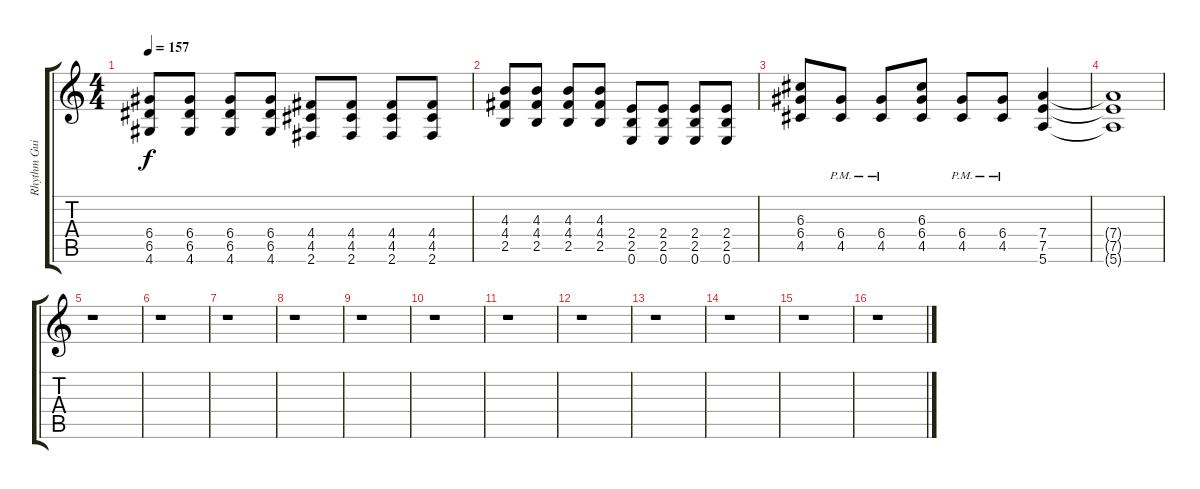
\track ("Rhythm Guitar (Right)" "Rhythm Gui") {instrument distortionguitar}
\staff {score tabs}
\tuning (E4 B3 G3 D3 A2 E2) {hide}
\ts (4 4)
\tempo 157
\clef g2
\ks c
(6.4 6.5 4.6).8{dy f} (6.4 6.5 4.6).8 (6.4 6.5 4.6).8 (6.4 6.5 4.6).8 (4.4 4.5 2.6).8 (4.4 4.5 2.6).8 (4.4 4.5 2.6).8 (4.4 4.5 2.6).8 |
(4.3 4.4 2.5).8 (4.3 4.4 2.5).8 (4.3 4.4 2.5).8 (4.3 4.4 2.5).8 (2.4 2.5 0.6).8 (2.4 2.5 0.6).8 (2.4 2.5 0.6).8 (2.4 2.5 0.6).8 |
(6.3 6.4 4.5).8 (6.4{pm} 4.5{pm}).8 (6.4{pm} 4.5{pm}).8 (6.3 6.4 4.5).8 (6.4{pm} 4.5{pm}).8 (6.4{pm} 4.5{pm}).8 (7.4 7.5 5.6).4{volume 5} |
(7.4{t} 7.5{t} 5.6{t}).1 |
r.1{volume 9} |
r.1 |
r.1 |
r.1 |
r.1 |
r.1 |
r.1 |
r.1 |
r.1 |
r.1 |
r.1 |
r.1
